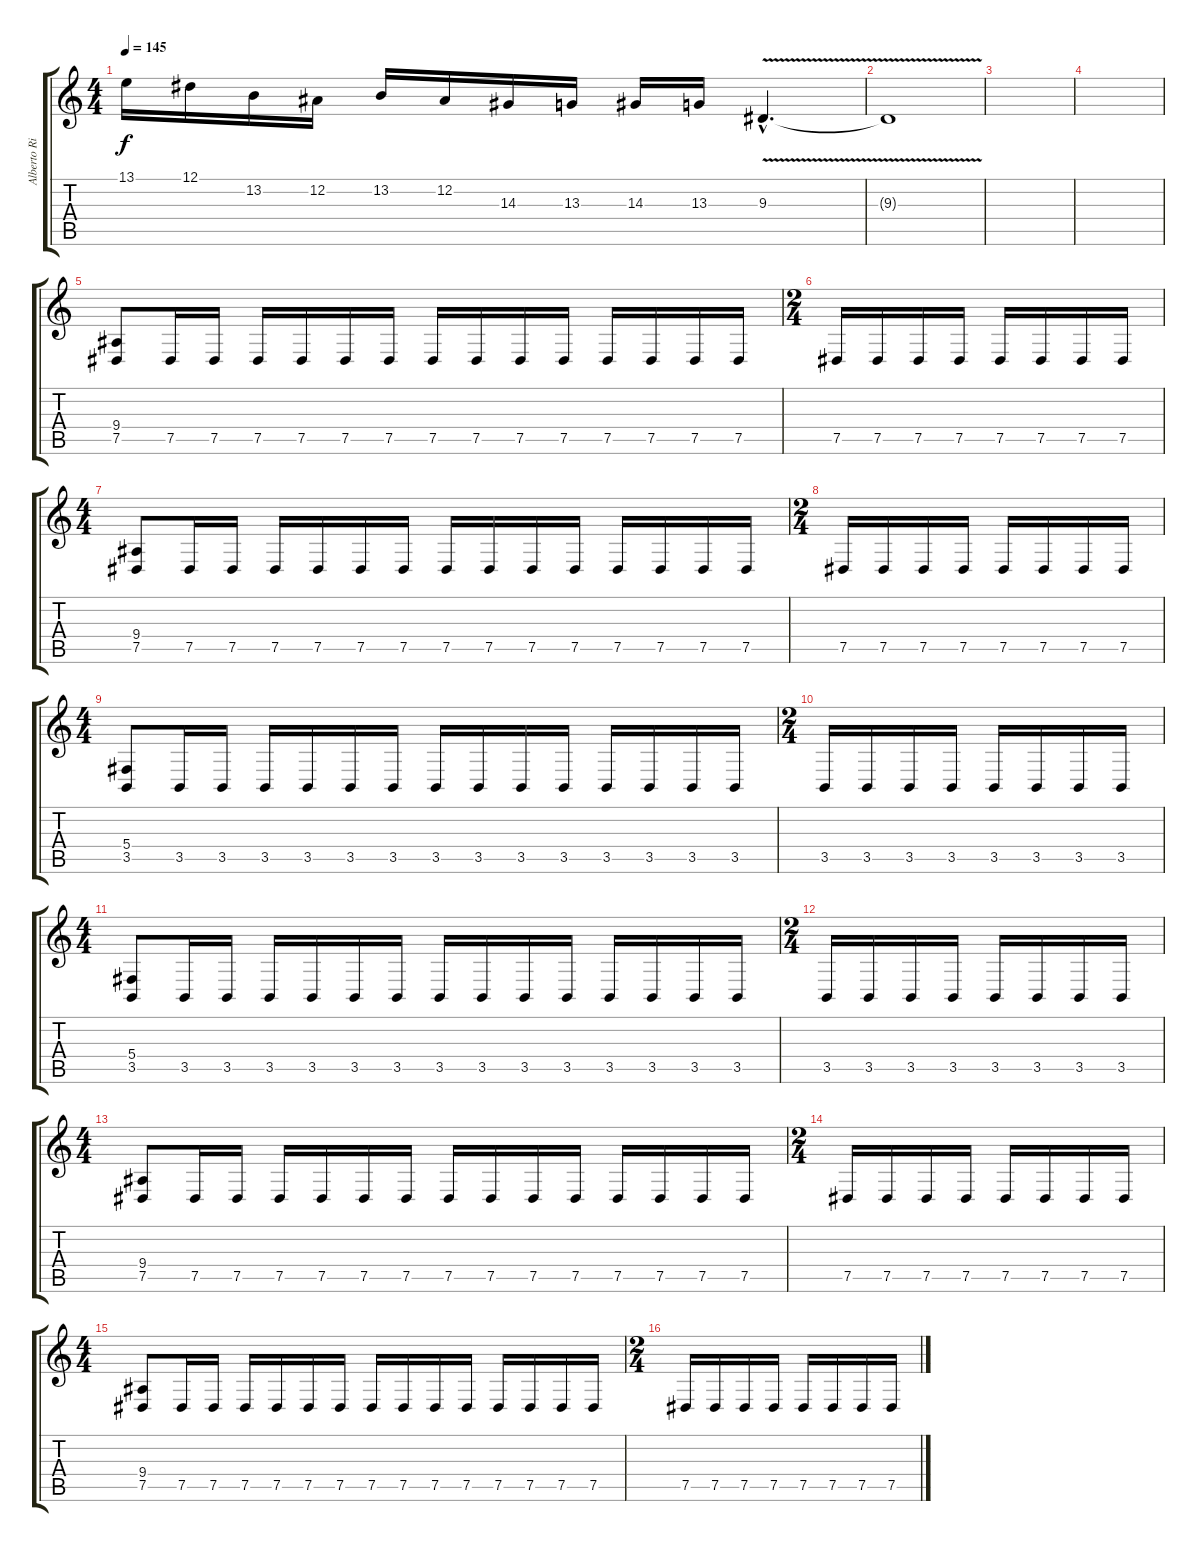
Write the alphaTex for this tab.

\track ("Alberto Rionda (I)" "Alberto Ri") {instrument pizzicatostrings}
\staff {score tabs}
\tuning (Eb4 Bb3 Gb3 Db3 Ab2 Eb2) {hide}
\ts (4 4)
\tempo 145
\clef g2
\ks c
13.1.16{dy f} 12.1.16 13.2.16 12.2.16 13.2.16 12.2.16 14.3.16 13.3.16 14.3.16 13.3.16 9.3{v hac}.4{d} |
9.3{t}.1 |
|
|
(9.4 7.5).8 7.5.16 7.5.16 7.5.16 7.5.16 7.5.16 7.5.16 7.5.16 7.5.16 7.5.16 7.5.16 7.5.16 7.5.16 7.5.16 7.5.16 |
\ts (2 4)
7.5.16 7.5.16 7.5.16 7.5.16 7.5.16 7.5.16 7.5.16 7.5.16 |
\ts (4 4)
(9.4 7.5).8 7.5.16 7.5.16 7.5.16 7.5.16 7.5.16 7.5.16 7.5.16 7.5.16 7.5.16 7.5.16 7.5.16 7.5.16 7.5.16 7.5.16 |
\ts (2 4)
7.5.16 7.5.16 7.5.16 7.5.16 7.5.16 7.5.16 7.5.16 7.5.16 |
\ts (4 4)
(5.4 3.5).8 3.5.16 3.5.16 3.5.16 3.5.16 3.5.16 3.5.16 3.5.16 3.5.16 3.5.16 3.5.16 3.5.16 3.5.16 3.5.16 3.5.16 |
\ts (2 4)
3.5.16 3.5.16 3.5.16 3.5.16 3.5.16 3.5.16 3.5.16 3.5.16 |
\ts (4 4)
(5.4 3.5).8 3.5.16 3.5.16 3.5.16 3.5.16 3.5.16 3.5.16 3.5.16 3.5.16 3.5.16 3.5.16 3.5.16 3.5.16 3.5.16 3.5.16 |
\ts (2 4)
3.5.16 3.5.16 3.5.16 3.5.16 3.5.16 3.5.16 3.5.16 3.5.16 |
\ts (4 4)
(9.4 7.5).8 7.5.16 7.5.16 7.5.16 7.5.16 7.5.16 7.5.16 7.5.16 7.5.16 7.5.16 7.5.16 7.5.16 7.5.16 7.5.16 7.5.16 |
\ts (2 4)
7.5.16 7.5.16 7.5.16 7.5.16 7.5.16 7.5.16 7.5.16 7.5.16 |
\ts (4 4)
(9.4 7.5).8 7.5.16 7.5.16 7.5.16 7.5.16 7.5.16 7.5.16 7.5.16 7.5.16 7.5.16 7.5.16 7.5.16 7.5.16 7.5.16 7.5.16 |
\ts (2 4)
7.5.16 7.5.16 7.5.16 7.5.16 7.5.16 7.5.16 7.5.16 7.5.16
